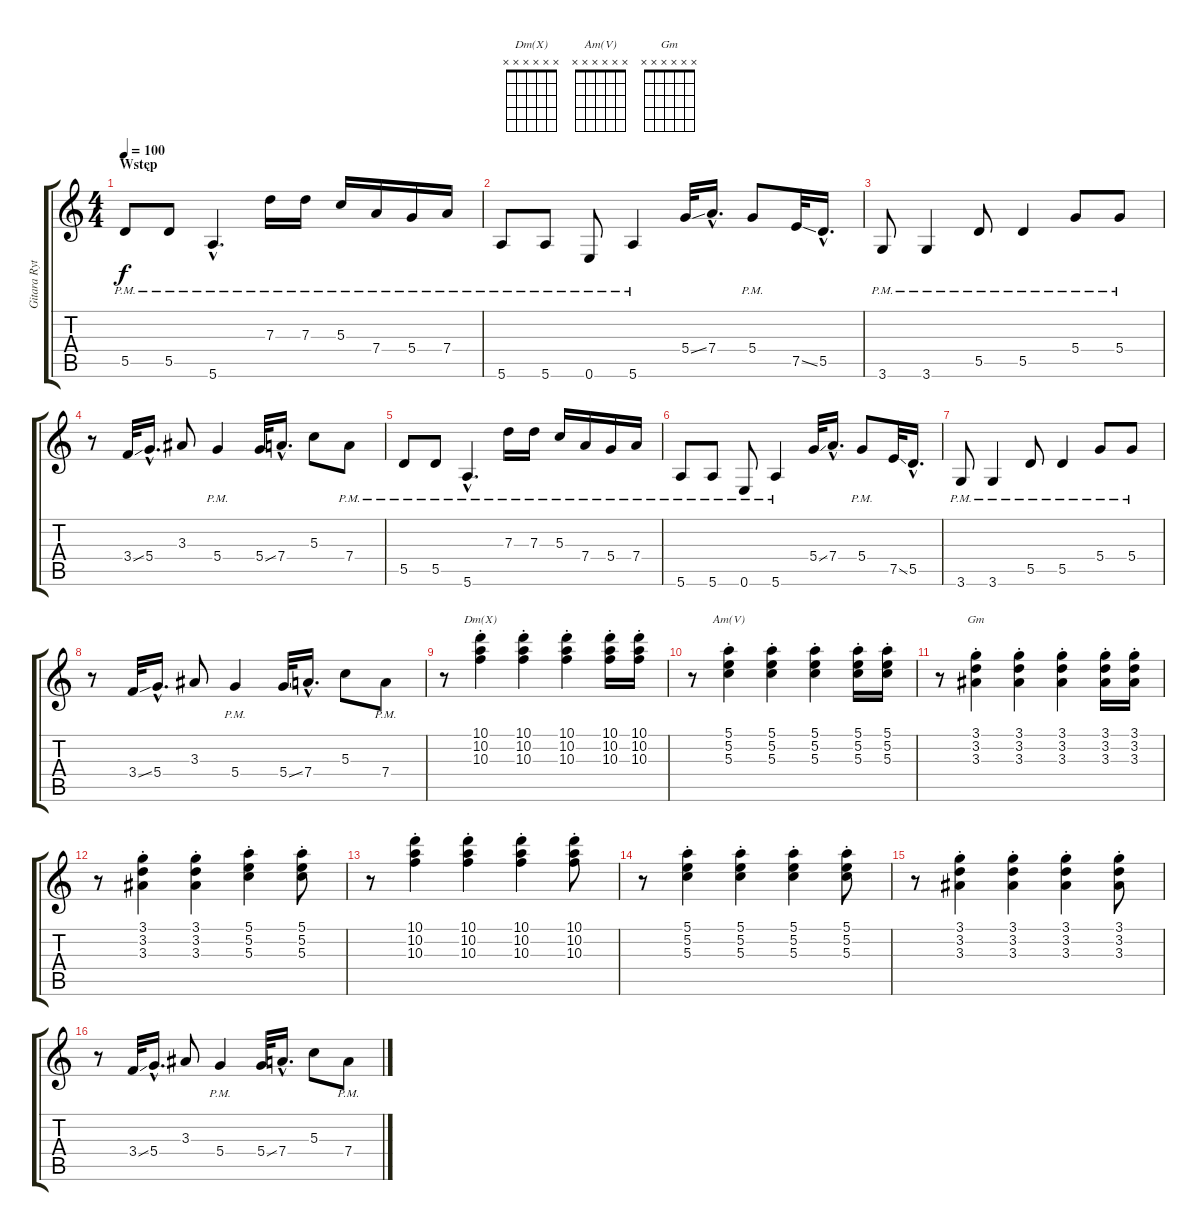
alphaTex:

\track ("Gitara Rytm" "Gitara Ryt") {instrument electricguitarmuted}
\staff {score tabs}
\tuning (E4 B3 G3 D3 A2 E2) {hide}
\chord ("Dm(X)" x x x x x x)
\chord ("Am(V)" x x x x x x)
\chord ("Gm" x x x x x x)
\ts (4 4)
\section ("" "Wstęp")
\tempo 100
\clef g2
\ks c
5.5{pm}.8{dy f instrument electricguitarmuted} 5.5{pm}.8 5.6{hac pm}.4{d} 7.3{pm}.16 7.3{pm}.16 5.3{pm}.16 7.4{pm}.16 5.4{pm}.16 7.4{pm}.16 |
5.6{pm}.8 5.6{pm}.8 0.6{pm}.8 5.6{pm}.4 5.4{ss}.32 7.4{hac}.16{d} 5.4{pm}.8 7.5{ss}.32 5.5{hac}.16{d} |
3.6{pm}.8 3.6{pm}.4 5.5{pm}.8 5.5{pm}.4 5.4{pm}.8 5.4{pm}.8 |
r.8 3.4{ss}.32 5.4{hac}.16{d} 3.3.8 5.4{pm}.4 5.4{ss}.32 7.4{hac}.16{d} 5.3.8 7.4{pm}.8 |
5.5{pm}.8 5.5{pm}.8 5.6{hac pm}.4{d} 7.3{pm}.16 7.3{pm}.16 5.3{pm}.16 7.4{pm}.16 5.4{pm}.16 7.4{pm}.16 |
5.6{pm}.8 5.6{pm}.8 0.6{pm}.8 5.6{pm}.4 5.4{ss}.32 7.4{hac}.16{d} 5.4{pm}.8 7.5{ss}.32 5.5{hac}.16{d} |
3.6{pm}.8 3.6{pm}.4 5.5{pm}.8 5.5{pm}.4 5.4{pm}.8 5.4{pm}.8 |
r.8 3.4{ss}.32 5.4{hac}.16{d} 3.3.8 5.4{pm}.4 5.4{ss}.32 7.4{hac}.16{d} 5.3.8 7.4{pm}.8 |
r.8{volume 13 balance 8 instrument electricguitarclean} (10.1{st} 10.2{st} 10.3{st}).4{ch "Dm(X)"} (10.1{st} 10.2{st} 10.3{st}).4 (10.1{st} 10.2{st} 10.3{st}).4 (10.1{st} 10.2{st} 10.3{st}).16 (10.1{st} 10.2{st} 10.3{st}).16 |
r.8 (5.1{st} 5.2{st} 5.3{st}).4{ch "Am(V)"} (5.1{st} 5.2{st} 5.3{st}).4 (5.1{st} 5.2{st} 5.3{st}).4 (5.1{st} 5.2{st} 5.3{st}).16 (5.1{st} 5.2{st} 5.3{st}).16 |
r.8 (3.1{st} 3.2{st} 3.3{st}).4{ch "Gm"} (3.1{st} 3.2{st} 3.3{st}).4 (3.1{st} 3.2{st} 3.3{st}).4 (3.1{st} 3.2{st} 3.3{st}).16 (3.1{st} 3.2{st} 3.3{st}).16 |
r.8 (3.1{st} 3.2{st} 3.3{st}).4 (3.1{st} 3.2{st} 3.3{st}).4 (5.1{st} 5.2{st} 5.3{st}).4 (5.1{st} 5.2{st} 5.3{st}).8 |
r.8 (10.1{st} 10.2{st} 10.3{st}).4 (10.1{st} 10.2{st} 10.3{st}).4 (10.1{st} 10.2{st} 10.3{st}).4 (10.1{st} 10.2{st} 10.3{st}).8 |
r.8 (5.1{st} 5.2{st} 5.3{st}).4 (5.1{st} 5.2{st} 5.3{st}).4 (5.1{st} 5.2{st} 5.3{st}).4 (5.1{st} 5.2{st} 5.3{st}).8 |
r.8 (3.1{st} 3.2{st} 3.3{st}).4 (3.1{st} 3.2{st} 3.3{st}).4 (3.1{st} 3.2{st} 3.3{st}).4 (3.1{st} 3.2{st} 3.3{st}).8 |
r.8 3.4{ss}.32{volume 13 balance 8 instrument electricguitarmuted} 5.4{hac}.16{d} 3.3.8 5.4{pm}.4 5.4{ss}.32 7.4{hac}.16{d} 5.3.8 7.4{pm}.8
